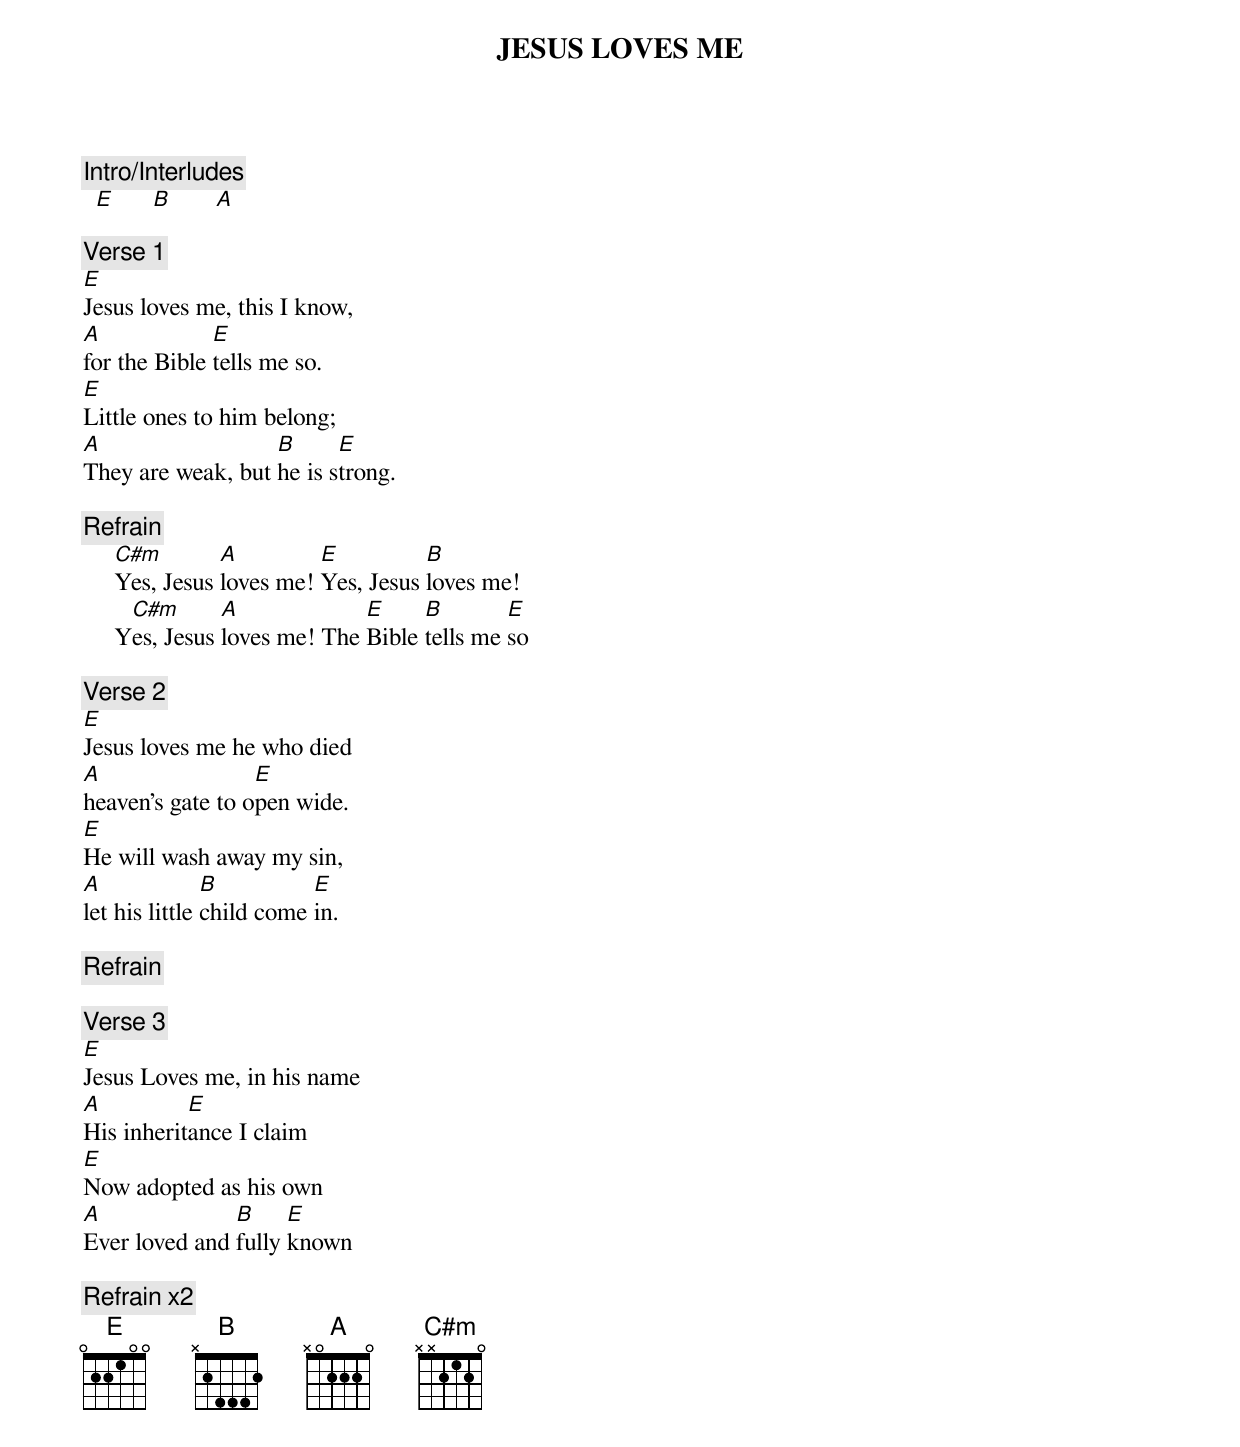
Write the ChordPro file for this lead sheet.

{title:JESUS LOVES ME}
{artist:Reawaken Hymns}
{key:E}

{comment:Intro/Interludes}
  [E]      [B]       [A]

{comment:Verse 1}
[E]Jesus loves me, this I know,
[A]for the Bible [E]tells me so.
[E]Little ones to him belong;
[A]They are weak, but [B]he is s[E]trong.

{comment:Refrain}
     [C#m]Yes, Jesus [A]loves me! [E]Yes, Jesus [B]loves me!
     Y[C#m]es, Jesus [A]loves me! The [E]Bible [B]tells me [E]so

{comment:Verse 2}
[E]Jesus loves me he who died
[A]heaven's gate to o[E]pen wide.
[E]He will wash away my sin,
[A]let his little [B]child come [E]in.

{comment:Refrain}

{comment:Verse 3}
[E]Jesus Loves me, in his name
[A]His inherit[E]ance I claim
[E]Now adopted as his own
[A]Ever loved and [B]fully [E]known

{comment:Refrain x2}
